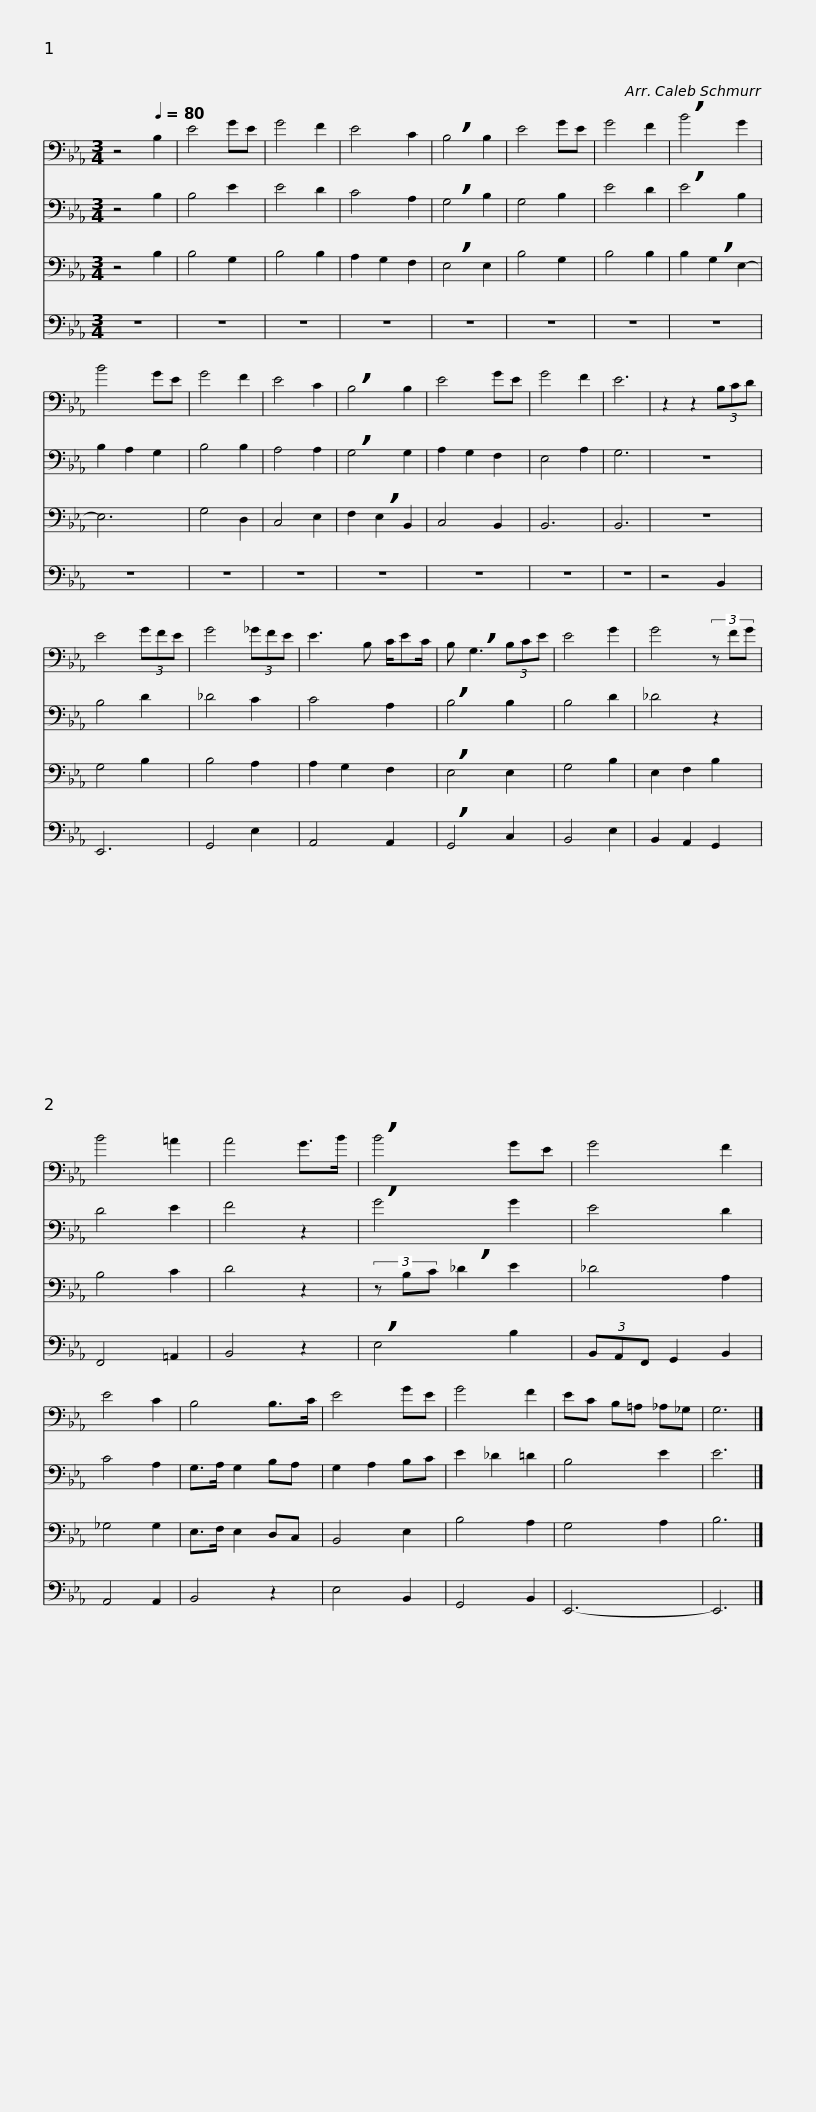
X:1
%%score 1 2 3 4
L:1/8
M:3/4
I:linebreak $
K:Eb
V:1 bass
V:2 bass
V:3 bass
V:4 bass
V:1
 z4[Q:1/4=80] B,2 | E4 GE | G4 F2 | E4 C2 | !breath!B,4 B,2 | %5
 E4 GE | G4 F2 | !breath!B4 G2 | B4 GE | G4 F2 |$ %10
 E4 C2 | !breath!B,4 B,2 | E4 GE | G4 F2 | E6 | %15
 z2 z2 (3B,CD | E4 (3GFE | G4 (3_GFE |$ E3 B, C/EC/ | B, !breath!G,3 (3B,CE | %20
 E4 G2 | G4 (3z FG | B4 =A2 | A4 G>B | !breath!B4 GE |$ %25
 G4 F2 | E4 C2 | B,4 B,>C | E4 GE | G4 F2 | %30
 EC B,=A, _A,_G, | G,6 |] %32
V:2
 z4 B,2 | B,4 E2 | E4 D2 | C4 A,2 | !breath!G,4 B,2 | %5
 G,4 B,2 | E4 D2 | !breath!E4 B,2 | B,2 A,2 G,2 | B,4 B,2 |$ %10
 A,4 A,2 | !breath!G,4 G,2 | A,2 G,2 F,2 | E,4 A,2 | G,6 | %15
 z6 | B,4 D2 | _D4 C2 |$ C4 A,2 | !breath!B,4 B,2 | %20
 B,4 D2 | _D4 z2 | D4 E2 | F4 z2 | !breath!G4 G2 |$ %25
 E4 D2 | C4 A,2 | G,>A, G,2 B,A, | G,2 A,2 B,C | E2 _D2 =D2 | %30
 B,4 E2 | E6 |] %32
V:3
 z4 B,2 | B,4 G,2 | B,4 B,2 | A,2 G,2 F,2 | !breath!E,4 E,2 | %5
 B,4 G,2 | B,4 B,2 | B,2 !breath!G,2 E,2- | E,6 | G,4 D,2 |$ %10
 C,4 E,2 | F,2 !breath!E,2 B,,2 | C,4 B,,2 | B,,6 | B,,6 | %15
 z6 | G,4 B,2 | B,4 A,2 |$ A,2 G,2 F,2 | !breath!E,4 E,2 | %20
 G,4 B,2 | E,2 F,2 B,2 | B,4 C2 | D4 z2 | (3z B,C !breath!_D2 E2 |$ %25
 _D4 A,2 | _G,4 G,2 | E,>F, E,2 D,C, | B,,4 E,2 | B,4 A,2 | %30
 G,4 A,2 | B,6 |] %32
V:4
 z6 | z6 | z6 | z6 | z6 | %5
 z6 | z6 | z6 | z6 | z6 |$ %10
 z6 | z6 | z6 | z6 | z6 | %15
 z4 B,,2 | E,,6 | G,,4 E,2 |$ A,,4 A,,2 | !breath!G,,4 C,2 | %20
 B,,4 E,2 | B,,2 A,,2 G,,2 | F,,4 =A,,2 | B,,4 z2 | !breath!E,4 B,2 |$ %25
 (3B,,A,,F,, G,,2 B,,2 | A,,4 A,,2 | B,,4 z2 | E,4 B,,2 | G,,4 B,,2 | %30
 E,,6- | E,,6 |] %32
